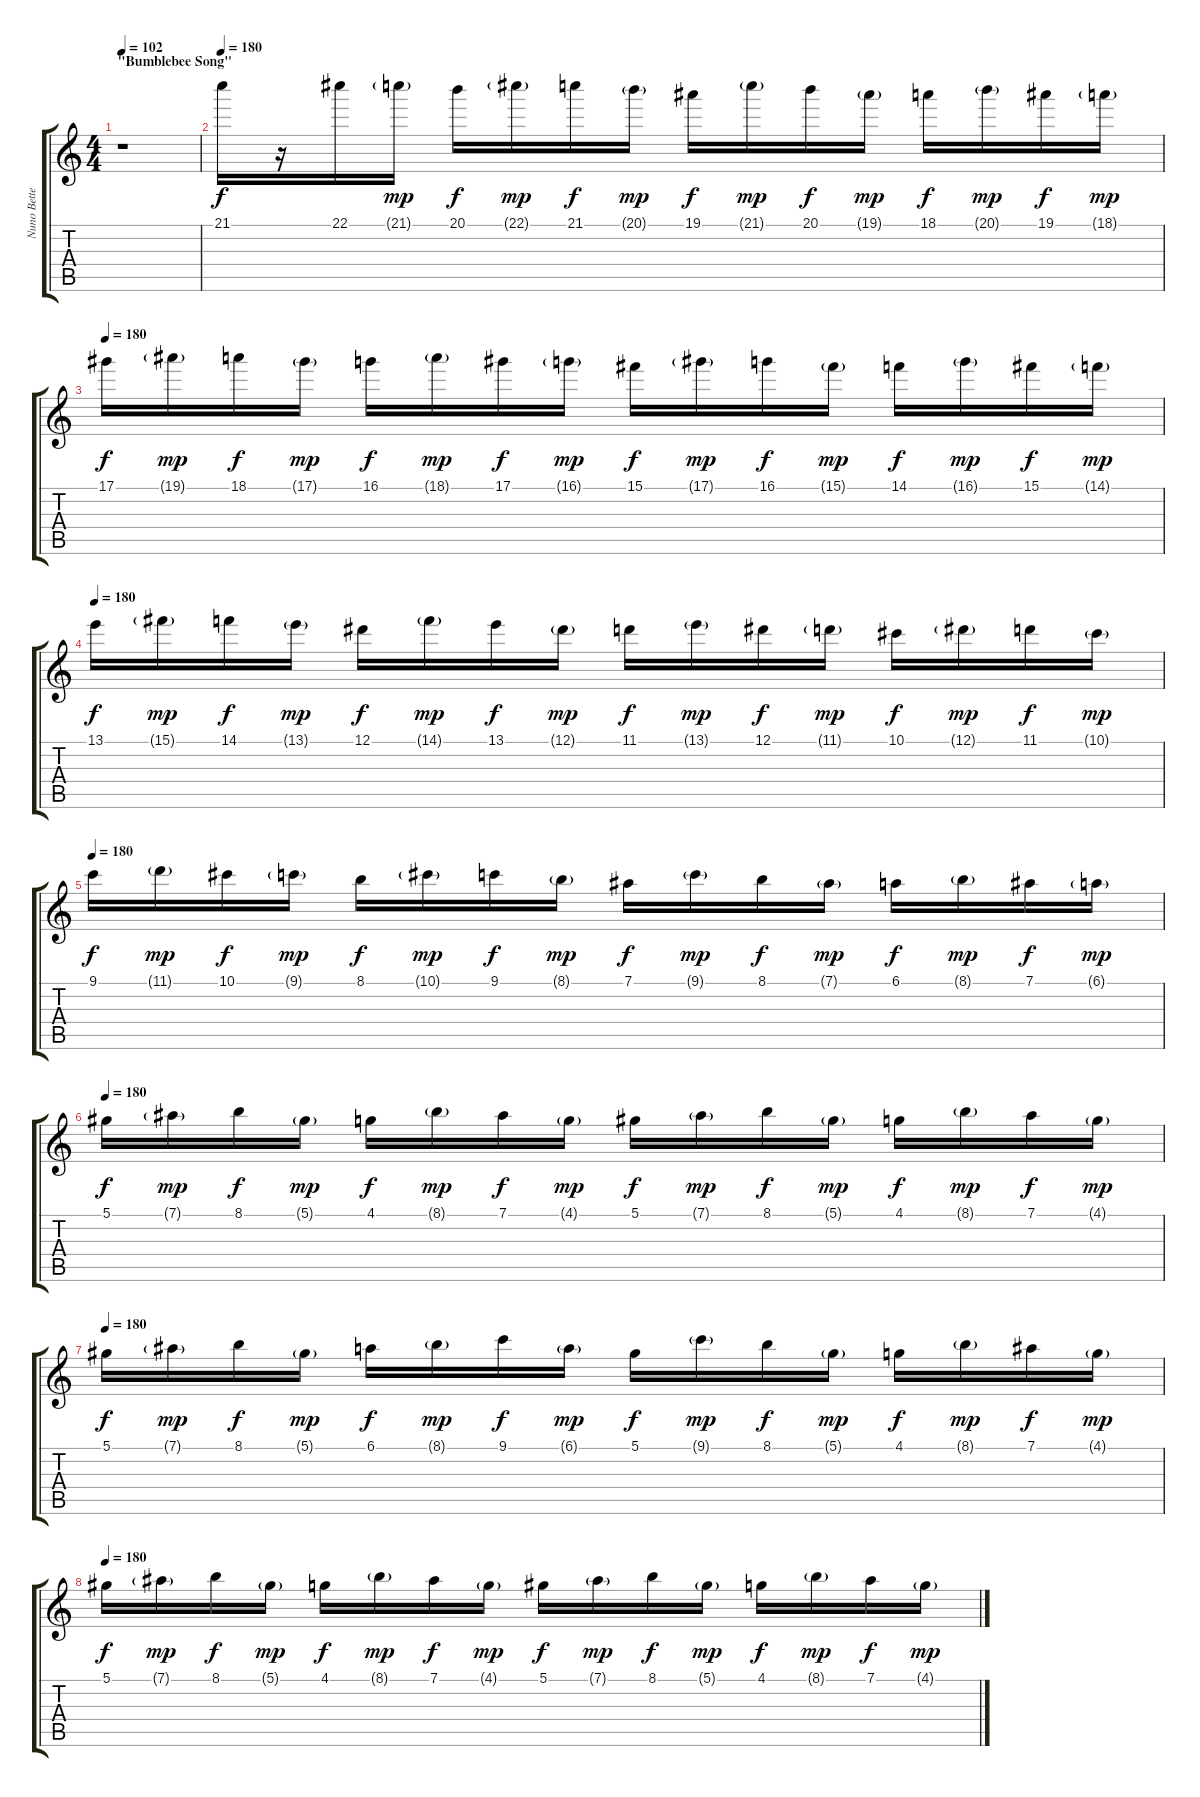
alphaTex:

\track ("Nuno Bettencourt" "Nuno Bette") {instrument overdrivenguitar}
\staff {score tabs}
\tuning (Eb4 Bb3 Gb3 Db3 Ab2 Eb2) {hide}
\ts (4 4)
\section ("" "\"Bumblebee Song\"")
\tempo 102
\tempo 180
\tempo 102
\clef g2
\ks c
r.1{dy f instrument overdrivenguitar} |
\tempo 180
21.1.16 r.16 22.1.16 21.1{g}.16{dy mp} 20.1.16{dy f} 22.1{g}.16{dy mp} 21.1.16{dy f} 20.1{g}.16{dy mp} 19.1.16{dy f} 21.1{g}.16{dy mp} 20.1.16{dy f} 19.1{g}.16{dy mp} 18.1.16{dy f} 20.1{g}.16{dy mp} 19.1.16{dy f} 18.1{g}.16{dy mp} |
\tempo 180
17.1.16{dy f} 19.1{g}.16{dy mp} 18.1.16{dy f} 17.1{g}.16{dy mp} 16.1.16{dy f} 18.1{g}.16{dy mp} 17.1.16{dy f} 16.1{g}.16{dy mp} 15.1.16{dy f} 17.1{g}.16{dy mp} 16.1.16{dy f} 15.1{g}.16{dy mp} 14.1.16{dy f} 16.1{g}.16{dy mp} 15.1.16{dy f} 14.1{g}.16{dy mp} |
\tempo 180
13.1.16{dy f} 15.1{g}.16{dy mp} 14.1.16{dy f} 13.1{g}.16{dy mp} 12.1.16{dy f} 14.1{g}.16{dy mp} 13.1.16{dy f} 12.1{g}.16{dy mp} 11.1.16{dy f} 13.1{g}.16{dy mp} 12.1.16{dy f} 11.1{g}.16{dy mp} 10.1.16{dy f} 12.1{g}.16{dy mp} 11.1.16{dy f} 10.1{g}.16{dy mp} |
\tempo 180
9.1.16{dy f} 11.1{g}.16{dy mp} 10.1.16{dy f} 9.1{g}.16{dy mp} 8.1.16{dy f} 10.1{g}.16{dy mp} 9.1.16{dy f} 8.1{g}.16{dy mp} 7.1.16{dy f} 9.1{g}.16{dy mp} 8.1.16{dy f} 7.1{g}.16{dy mp} 6.1.16{dy f} 8.1{g}.16{dy mp} 7.1.16{dy f} 6.1{g}.16{dy mp} |
\tempo 180
5.1.16{dy f} 7.1{g}.16{dy mp} 8.1.16{dy f} 5.1{g}.16{dy mp} 4.1.16{dy f} 8.1{g}.16{dy mp} 7.1.16{dy f} 4.1{g}.16{dy mp} 5.1.16{dy f} 7.1{g}.16{dy mp} 8.1.16{dy f} 5.1{g}.16{dy mp} 4.1.16{dy f} 8.1{g}.16{dy mp} 7.1.16{dy f} 4.1{g}.16{dy mp} |
\tempo 180
5.1.16{dy f} 7.1{g}.16{dy mp} 8.1.16{dy f} 5.1{g}.16{dy mp} 6.1.16{dy f} 8.1{g}.16{dy mp} 9.1.16{dy f} 6.1{g}.16{dy mp} 5.1.16{dy f} 9.1{g}.16{dy mp} 8.1.16{dy f} 5.1{g}.16{dy mp} 4.1.16{dy f} 8.1{g}.16{dy mp} 7.1.16{dy f} 4.1{g}.16{dy mp} |
\tempo 180
5.1.16{dy f} 7.1{g}.16{dy mp} 8.1.16{dy f} 5.1{g}.16{dy mp} 4.1.16{dy f} 8.1{g}.16{dy mp} 7.1.16{dy f} 4.1{g}.16{dy mp} 5.1.16{dy f} 7.1{g}.16{dy mp} 8.1.16{dy f} 5.1{g}.16{dy mp} 4.1.16{dy f} 8.1{g}.16{dy mp} 7.1.16{dy f} 4.1{g}.16{dy mp}
